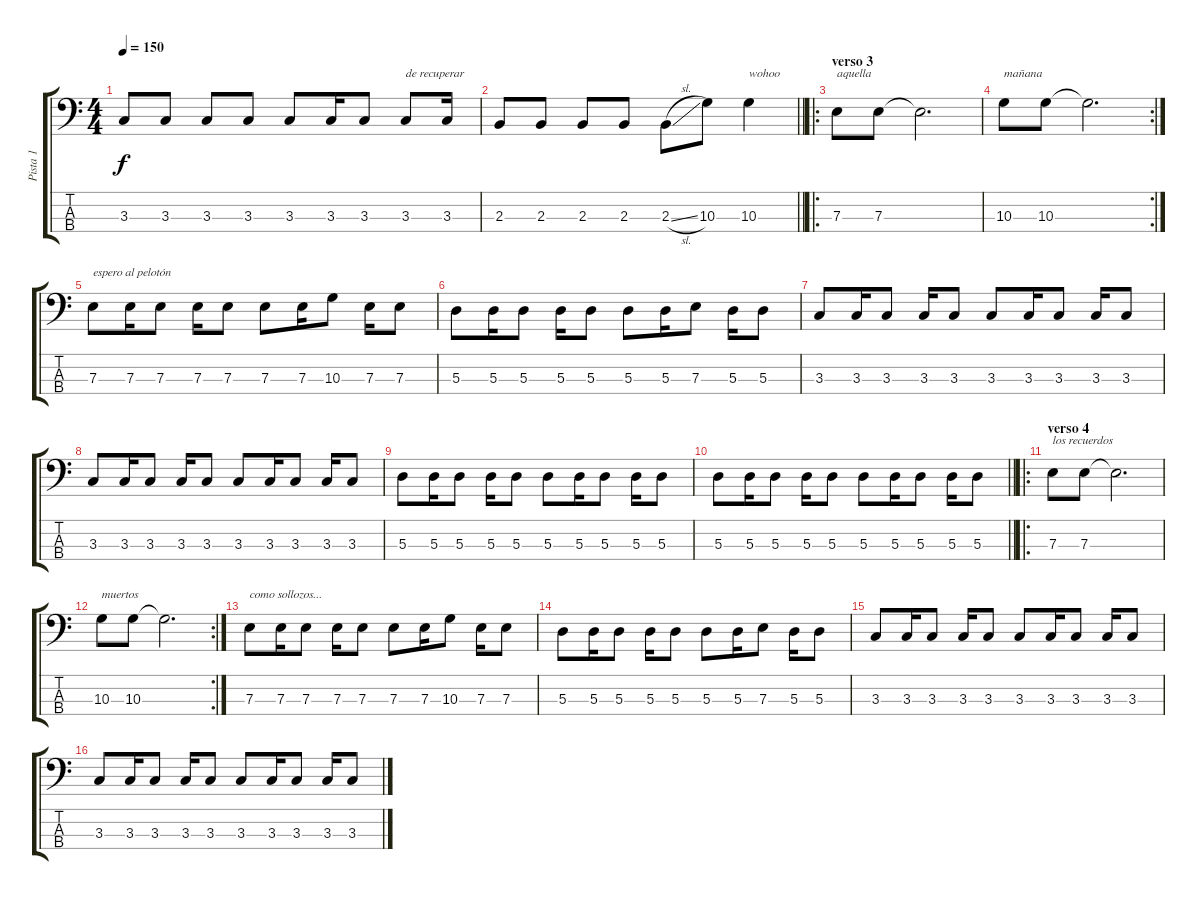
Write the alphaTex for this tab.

\track ("Pista 1" "Pista 1") {instrument electricbasspick}
\staff {score tabs}
\tuning (G2 D2 A1 E1) {hide}
\ts (4 4)
\tempo 150
\clef f4
\ks c
3.3.8{dy f} 3.3.8 3.3.8 3.3.8 3.3.8 3.3.16 3.3.8 3.3.8{txt "de recuperar"} 3.3.16 |
\barLineRight lightlight
2.3.8 2.3.8 2.3.8 2.3.8 2.3{sl}.8 10.3.8 10.3.4{txt "wohoo"} |
\ro
\section ("" "verso 3")
7.3.8{txt "aquella"} 7.3.8 7.3{t}.2{d} |
\rc 2
10.3.8{txt "mañana"} 10.3.8 10.3{t}.2{d} |
7.3.8{txt "espero al pelotón"} 7.3.16 7.3.8 7.3.16 7.3.8 7.3.8 7.3.16 10.3.8 7.3.16 7.3.8 |
5.3.8 5.3.16 5.3.8 5.3.16 5.3.8 5.3.8 5.3.16 7.3.8 5.3.16 5.3.8 |
3.3.8 3.3.16 3.3.8 3.3.16 3.3.8 3.3.8 3.3.16 3.3.8 3.3.16 3.3.8 |
3.3.8 3.3.16 3.3.8 3.3.16 3.3.8 3.3.8 3.3.16 3.3.8 3.3.16 3.3.8 |
5.3.8 5.3.16 5.3.8 5.3.16 5.3.8 5.3.8 5.3.16 5.3.8 5.3.16 5.3.8 |
\barLineRight lightlight
5.3.8 5.3.16 5.3.8 5.3.16 5.3.8 5.3.8 5.3.16 5.3.8 5.3.16 5.3.8 |
\ro
\section ("" "verso 4")
7.3.8{txt "los recuerdos"} 7.3.8 7.3{t}.2{d} |
\rc 2
10.3.8{txt "muertos"} 10.3.8 10.3{t}.2{d} |
7.3.8{txt "como sollozos..."} 7.3.16 7.3.8 7.3.16 7.3.8 7.3.8 7.3.16 10.3.8 7.3.16 7.3.8 |
5.3.8 5.3.16 5.3.8 5.3.16 5.3.8 5.3.8 5.3.16 7.3.8 5.3.16 5.3.8 |
3.3.8 3.3.16 3.3.8 3.3.16 3.3.8 3.3.8 3.3.16 3.3.8 3.3.16 3.3.8 |
3.3.8 3.3.16 3.3.8 3.3.16 3.3.8 3.3.8 3.3.16 3.3.8 3.3.16 3.3.8
